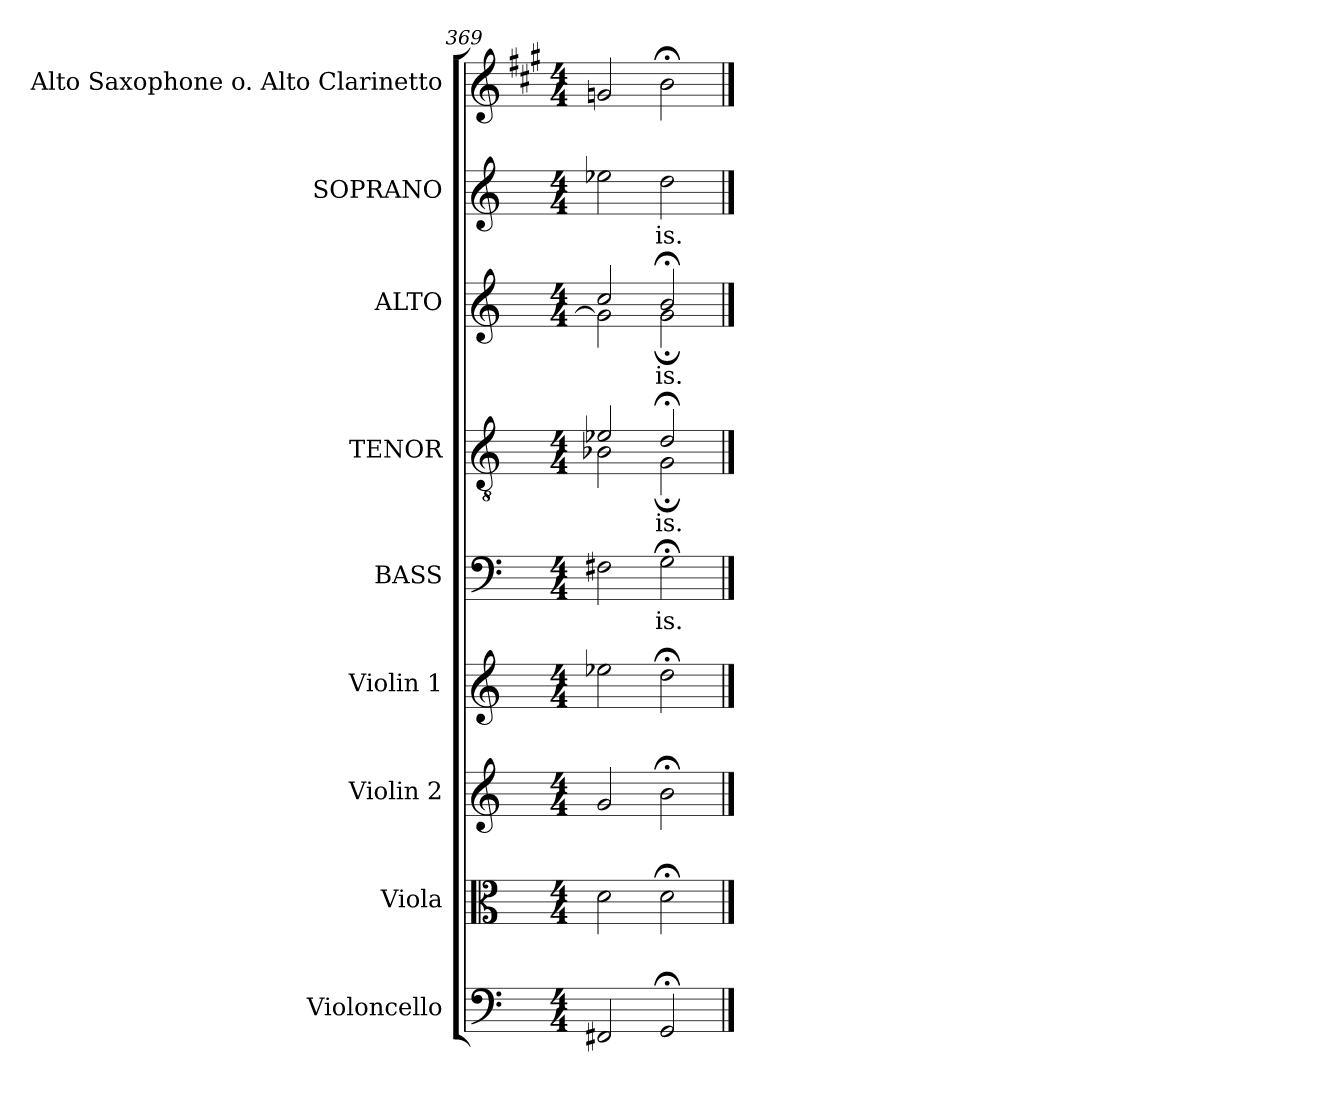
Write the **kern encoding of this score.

**kern	**kern	**kern	**kern	**kern	**text	**kern	**text	**kern	**text	**kern	**text	**kern
*part9	*part8	*part7	*part6	*part5	*part5	*part4	*part4	*part3	*part3	*part2	*part2	*part1
*staff9	*staff8	*staff7	*staff6	*staff5	*staff5	*staff4	*staff4	*staff3	*staff3	*staff2	*staff2	*staff1
*I"Violoncello	*I"Viola	*I"Violin 2	*I"Violin 1	*I"BASS	*	*I"TENOR	*	*I"ALTO	*	*I"SOPRANO	*	*I"Alto Saxophone o. Alto Clarinetto
*I'Vc.	*I'Vla.	*I'Vln. 2	*I'Vln. 1	*I'B.	*	*I'T.	*	*I'A.	*	*I'S.	*	*I'Alto Sax. o. Alto Clar.
*clefF4	*clefC3	*clefG2	*clefG2	*clefF4	*	*clefGv2	*	*clefG2	*	*clefG2	*	*clefG2
*	*	*	*	*	*	*ITrd7c12	*	*	*	*	*	*ITrd5c9
*k[]	*k[]	*k[]	*k[]	*k[]	*	*k[]	*	*k[]	*	*k[]	*	*k[]
*C:	*C:	*C:	*C:	*C:	*	*C:	*	*C:	*	*C:	*	*C:
*M4/4	*M4/4	*M4/4	*M4/4	*M4/4	*	*M4/4	*	*M4/4	*	*M4/4	*	*M4/4
=369	=369	=369	=369	=369	=369	=369	=369	=369	=369	=369	=369	=369
*	*	*	*	*	*	*^	*	*^	*	*	*	*
2FF#Xi/	2di\	2gi/	2ee-Xi\	2F#Xi\	.	2E-Xi/	2BB-Xi\	.	2cci/	2gi\]	.	2ee-Xi\	.	2B-Xi/
!	!	!	!	!	!LO:LY:b:color=#000000	!	!	!	!	!	!	!	!	!
!	!	!	!	!	!	!	!	!LO:LY:b:color=#000000	!	!	!	!	!	!
!	!	!	!	!	!	!	!	!	!	!	!LO:LY:b:color=#000000	!	!	!
!	!	!	!	!	!	!	!	!	!	!	!	!	!LO:LY:b:color=#000000	!
2GG;i/	2d;i\	2b;i\	2dd;i\	2G;i\	-is.	2D;i/	2GG;i\	-is.	2b;i/	2g;i\	-is.	2ddi\	-is.	2d;i\
*	*	*	*	*	*	*v	*v	*	*	*	*	*	*	*
*	*	*	*	*	*	*	*	*v	*v	*	*	*	*
==	==	==	==	==	==	==	==	==	==	==	==	==
*-	*-	*-	*-	*-	*-	*-	*-	*-	*-	*-	*-	*-
